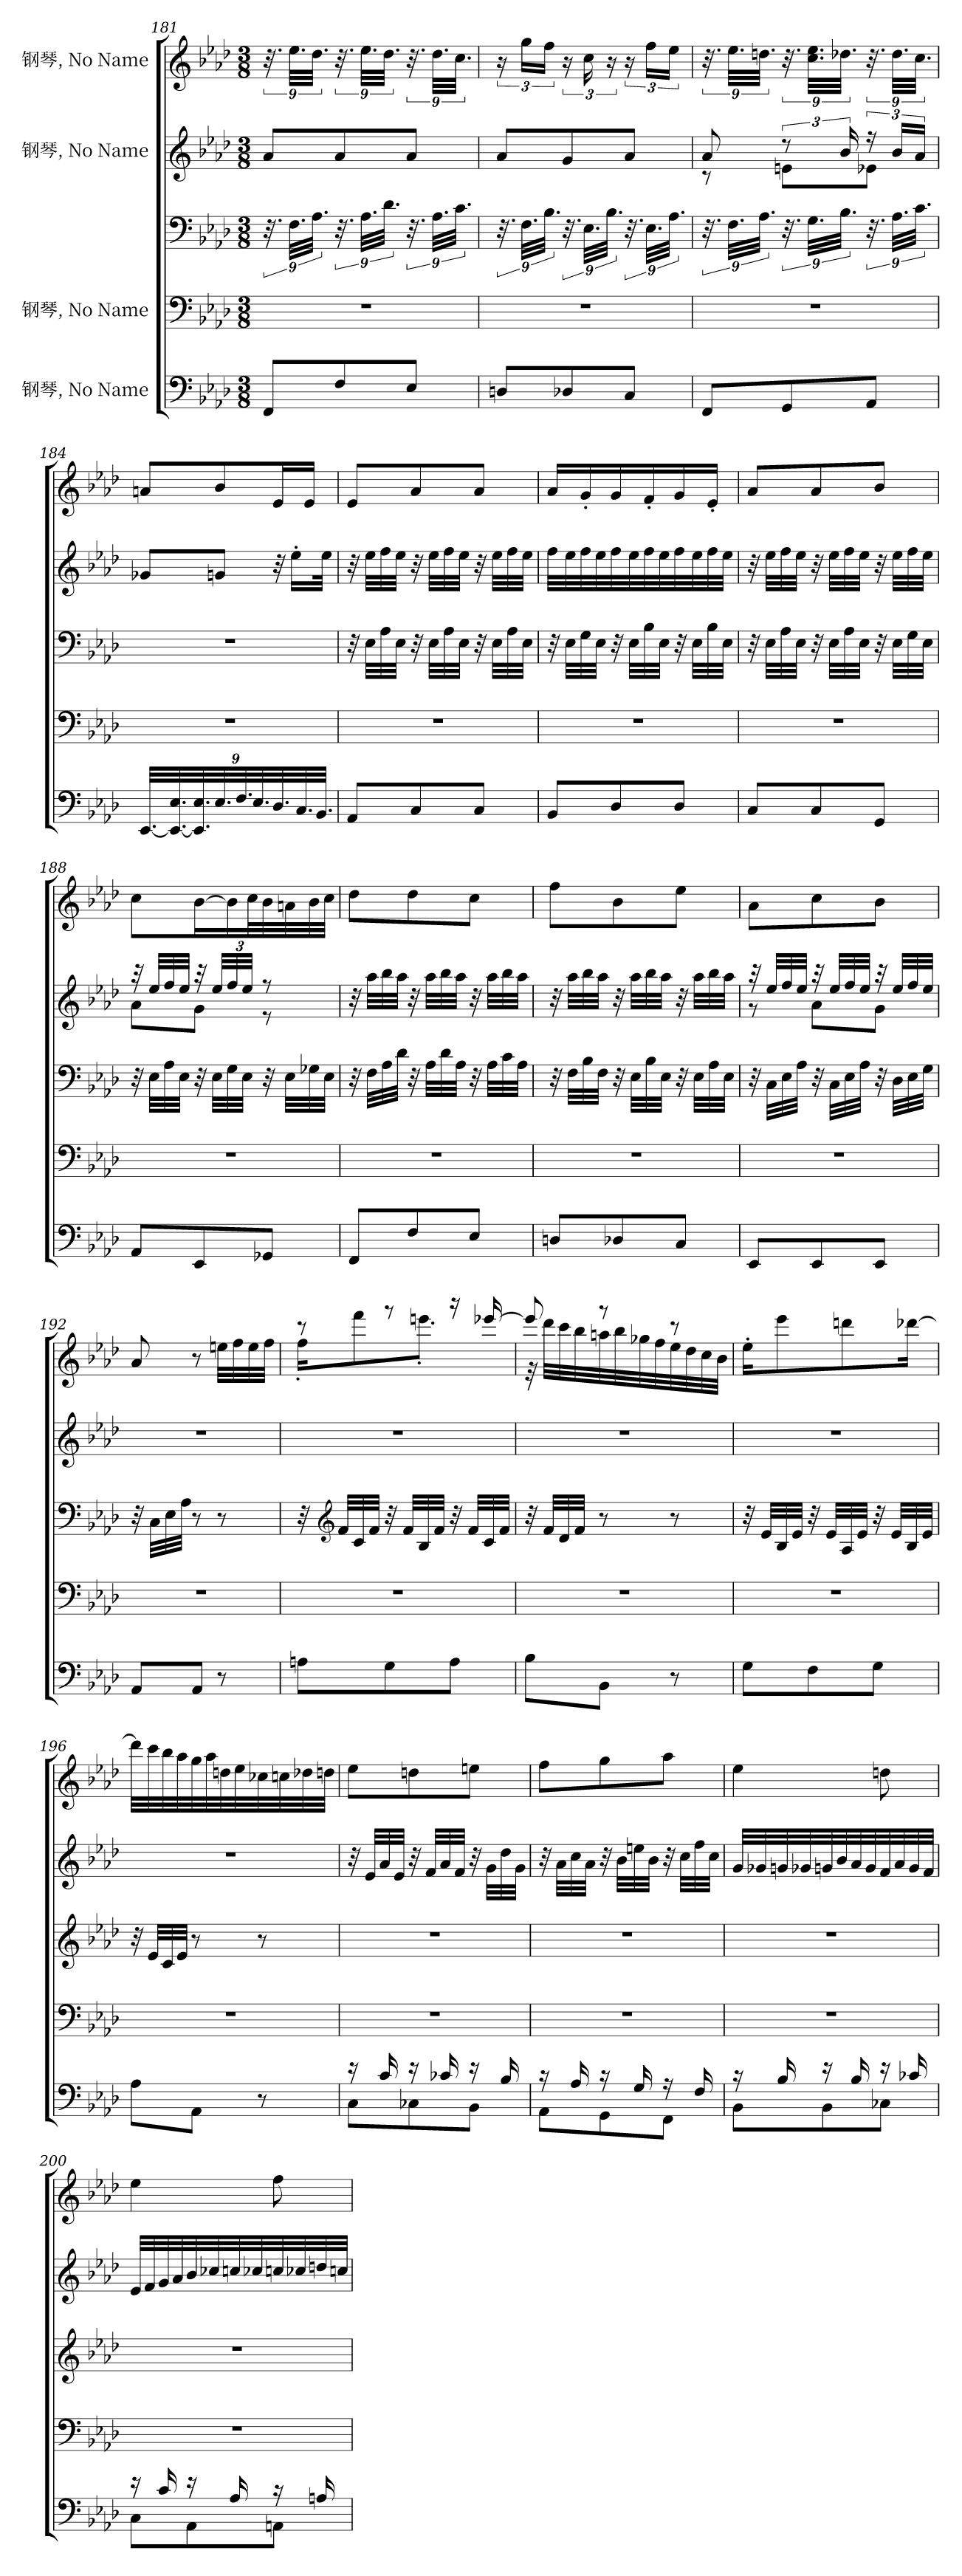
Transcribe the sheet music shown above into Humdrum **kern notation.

**kern	**kern	**kern	**kern	**kern
*part4	*part3	*part3	*part2	*part1
*staff5	*staff4	*staff3	*staff2	*staff1
*I"钢琴, No Name	*I"钢琴, No Name	*	*I"钢琴, No Name	*I"钢琴, No Name
!!LO:PB:g=z
*clefF4	*clefF4	*clefF4	*clefG2	*clefG2
*k[b-e-a-d-]	*k[b-e-a-d-]	*k[b-e-a-d-]	*k[b-e-a-d-]	*k[b-e-a-d-]
*M3/8	*M3/8	*M3/8	*M3/8	*M3/8
*MM65	*MM65	*MM65	*MM65	*MM65
=181	=181	=181	=181	=181
8FF/L	4.r	36.r	8a-/L	36.r
.	.	36.F\LLL	.	36.ee-\LLL
.	.	36.A-\JJJ	.	36.dd-\JJJ
8F/	.	36.r	8a-/	36.r
.	.	36.A-\LLL	.	36.ee-\LLL
.	.	36.d-\JJJ	.	36.dd-\JJJ
8E-/J	.	36.r	8a-/J	36.r
.	.	36.A-\LLL	.	36.dd-\LLL
.	.	36.c\JJJ	.	36.cc\JJJ
=182	=182	=182	=182	=182
8Dn/L	4.r	36.r	8a-/L	24r
.	.	36.F\LLL	.	24gg\LL
.	.	36.B-\JJJ	.	24ff\JJ
8D-X/	.	36.r	8g/	24r
.	.	36.E-\LLL	.	24cc\
.	.	36.B-\JJJ	.	24r
8C/J	.	36.r	8a-/J	24r
.	.	36.E-\LLL	.	24ff\LL
.	.	36.A-\JJJ	.	24ee-\JJ
!!LO:LB:g=z
=183	=183	=183	=183	=183
*	*	*	*^	*
8FF/L	4.r	36.r	8a-/	8r	36.r
.	.	36.F\LLL	.	.	36.ee-\LLL
.	.	36.A-\JJJ	.	.	36.ddn\JJJ
8GG/	.	36.r	12r	8en\L	36.r
.	.	36.G\LLL	.	.	36.cc\ 36.ee-\LLL
.	.	36.B-\JJJ	24b-/	.	36.dd-X\JJJ
8AA-/J	.	36.r	24r	8e-X\J	36.r
.	.	36.A-\LLL	24b-/LL	.	36.dd-\LLL
.	.	36.c\JJJ	24a-/JJ	.	36.cc\JJJ
*	*	*	*v	*v	*
=184	=184	=184	=184	=184
*Xbrackettup	*	*	*	*
[36.EE-/LLL	4.r	4.r	8g-X/L	8an/L
36.EE-/_ 36.E-/	.	.	.	.
36.EE-/] 36.E-/	.	.	.	.
36.E-/	.	.	8gn/J	8b-/
36.F/	.	.	.	.
36.E-/	.	.	.	.
*	*	*	*	*MM65
36.D-/	.	.	32r	16e-/L
.	.	.	16ee-'\LL	.
36.C/	.	.	.	.
.	.	.	.	16e-/JJ
36.BB-/JJJ	.	.	.	.
.	.	.	32ee-\JJk	.
!!LO:PB:g=z
=185	=185	=185	=185	=185
*	*	*	*	*MM65
8AA-/L	4.r	32r	32r	8e-/L
.	.	32E-\LLL	32ee-\LLL	.
.	.	32A-\	32ff\	.
.	.	32E-\JJJ	32ee-\JJJ	.
8C/	.	32r	32r	8a-/
.	.	32E-\LLL	32ee-\LLL	.
.	.	32A-\	32ff\	.
.	.	32E-\JJJ	32ee-\JJJ	.
8C/J	.	32r	32r	8a-/J
.	.	32E-\LLL	32ee-\LLL	.
.	.	32A-\	32ff\	.
.	.	32E-\JJJ	32ee-\JJJ	.
=186	=186	=186	=186	=186
8BB-/L	4.r	32r	32ff\LLL	16a-/LL
.	.	32E-\LLL	32ee-\	.
.	.	32G\	32ff\	16g'/
.	.	32E-\JJJ	32ee-\	.
8D-/	.	32r	32ff\	16g/
.	.	32E-\LLL	32ee-\	.
.	.	32B-\	32ff\	16f'/
.	.	32E-\JJJ	32ee-\	.
8D-/J	.	32r	32ff\	16g/
.	.	32E-\LLL	32ee-\	.
.	.	32B-\	32ff\	16e-'/JJ
.	.	32E-\JJJ	32ee-\JJJ	.
=187	=187	=187	=187	=187
8C/L	4.r	32r	32r	8a-/L
.	.	32E-\LLL	32ee-\LLL	.
.	.	32A-\	32ff\	.
.	.	32E-\JJJ	32ee-\JJJ	.
8C/	.	32r	32r	8a-/
.	.	32E-\LLL	32ee-\LLL	.
.	.	32A-\	32ff\	.
.	.	32E-\JJJ	32ee-\JJJ	.
8GG/J	.	32r	32r	8b-/J
.	.	32E-\LLL	32ee-\LLL	.
.	.	32G\	32ff\	.
.	.	32E-\JJJ	32ee-\JJJ	.
!!LO:LB:g=z
=188	=188	=188	=188	=188
*	*	*	*^	*
8AA-/L	4.r	32r	32r	8a-\L	8cc\L
.	.	32E-\LLL	32ee-/LLL	.	.
.	.	32A-\	32ff/	.	.
.	.	32E-\JJJ	32ee-/JJJ	.	.
8EE-/	.	32r	32r	8g\J	[16b-\L
.	.	32E-\LLL	32ee-/LLL	.	.
*	*	*	*	*	*Xbrackettup
*	*	*	*	*	*MM63
.	.	32G\	32ff/	.	24b-\]
.	.	32E-\JJJ	32ee-/JJJ	.	.
.	.	.	.	.	48cc\L
8GG-X/J	.	32r	8r	8r	32b-\
.	.	32E-\LLL	.	.	32an\
.	.	32G-X\	.	.	32b-\
*	*	*	*	*	*MM63
.	.	32E-\JJJ	.	.	32cc\JJJ
*	*	*	*v	*v	*
=189	=189	=189	=189	=189
*	*	*	*	*MM65
8FF/L	4.r	32r	32r	8dd-\L
.	.	32F\LLL	32aa-\LLL	.
.	.	32A-\	32bb-\	.
.	.	32d-\JJJ	32aa-\JJJ	.
8F/	.	32r	32r	8dd-\
.	.	32A-\LLL	32aa-\LLL	.
.	.	32d-\	32bb-\	.
.	.	32A-\JJJ	32aa-\JJJ	.
8E-/J	.	32r	32r	8cc\J
.	.	32A-\LLL	32aa-\LLL	.
.	.	32c\	32bb-\	.
.	.	32A-\JJJ	32aa-\JJJ	.
!!LO:PB:g=z
=190	=190	=190	=190	=190
8Dn/L	4.r	32r	32r	8ff\L
.	.	32F\LLL	32aa-\LLL	.
.	.	32B-\	32bb-\	.
.	.	32F\JJJ	32aa-\JJJ	.
8D-X/	.	32r	32r	8b-\
.	.	32E-\LLL	32aa-\LLL	.
.	.	32B-\	32bb-\	.
.	.	32E-\JJJ	32aa-\JJJ	.
8C/J	.	32r	32r	8ee-\J
.	.	32E-\LLL	32aa-\LLL	.
.	.	32A-\	32bb-\	.
.	.	32E-\JJJ	32aa-\JJJ	.
=191	=191	=191	=191	=191
*	*	*	*^	*
8EE-/L	4.r	32r	32r	8r	8a-\L
.	.	32C\LLL	32ee-/LLL	.	.
.	.	32E-\	32ff/	.	.
.	.	32A-\JJJ	32ee-/JJJ	.	.
8EE-/	.	32r	32r	8a-\L	8cc\
.	.	32C\LLL	32ee-/LLL	.	.
.	.	32E-\	32ff/	.	.
.	.	32A-\JJJ	32ee-/JJJ	.	.
8EE-/J	.	32r	32r	8g\J	8b-\J
.	.	32D-\LLL	32ee-/LLL	.	.
.	.	32E-\	32ff/	.	.
.	.	32G\JJJ	32ee-/JJJ	.	.
*	*	*	*v	*v	*
=192	=192	=192	=192	=192
8AA-/L	4.r	32r	4.r	8a-/
.	.	32C\LLL	.	.
.	.	32E-\	.	.
.	.	32A-\JJJ	.	.
8AA-/J	.	8r	.	8r
*	*	*	*	*MM65
8r	.	8r	.	32een\LLL
.	.	.	.	32ff\
.	.	.	.	32ee\
*	*	*	*	*MM63
.	.	.	.	32ff\JJJ
!!LO:LB:g=z
=193	=193	=193	=193	=193
*	*	*	*	*MM65
*	*	*	*	*^
8An\L	4.r	32r	4.r	8r	16ff'\KL
*	*	*clefG2	*	*	*
.	.	32f/LLL	.	.	.
*	*	*	*	*MM65	*
.	.	32c/	.	.	8fff\
.	.	32f/JJJ	.	.	.
8G\	.	32r	.	8r	.
.	.	32f/LLL	.	.	.
.	.	32B-/	.	.	8.eeen'\J
.	.	32f/JJJ	.	.	.
8A\J	.	32r	.	16r	.
.	.	32f/LLL	.	.	.
.	.	32c/	.	[16eee-X/	.
.	.	32f/JJJ	.	.	.
=194	=194	=194	=194	=194	=194
*	*	*	*	*MM65	*
8B-\L	4.r	32r	4.r	8eee-/]	32r
.	.	32f/LLL	.	.	32ddd-\LLL
.	.	32d-/	.	.	32ccc\
.	.	32f/JJJ	.	.	32bb-\
8BB-\J	.	8r	.	8r	32aan\
.	.	.	.	.	32bb-\
.	.	.	.	.	32gg-X\
.	.	.	.	.	32ff\
8r	.	8r	.	8r	32ee-\
.	.	.	.	.	32dd-\
.	.	.	.	.	32cc\
*	*	*	*	*MM63	*
.	.	.	.	.	32b-\JJJ
*	*	*	*	*v	*v
!!LO:PB:g=z
=195	=195	=195	=195	=195
*	*	*	*	*MM65
8G\L	4.r	32r	4.r	16ee-'\KL
.	.	32e-/LLL	.	.
*	*	*	*	*MM65
.	.	32B-/	.	8eee-\
.	.	32e-/JJJ	.	.
8F\	.	32r	.	.
.	.	32e-/LLL	.	.
.	.	32A-/	.	8dddn\
.	.	32e-/JJJ	.	.
8G\J	.	32r	.	.
.	.	32e-/LLL	.	.
.	.	32B-/	.	[16ddd-X\Jk
.	.	32e-/JJJ	.	.
=196	=196	=196	=196	=196
*	*	*	*	*MM65
8A-\L	4.r	32r	4.r	32ddd-\LLL]
.	.	32e-/LLL	.	32ccc\
.	.	32c/	.	32bb-\
.	.	32e-/JJJ	.	32aa-\
8AA-\J	.	8r	.	32gg\
.	.	.	.	32aa-\
.	.	.	.	32ddn\
.	.	.	.	32ee-\
8r	.	8r	.	32cc-X\
.	.	.	.	32ccn\
*	*	*	*	*MM63
.	.	.	.	32dd-X\
*	*	*	*	*MM56
.	.	.	.	32ddn\JJJ
=197	=197	=197	=197	=197
*	*	*	*	*MM65
*^	*	*	*	*
16r	8C\L	4.r	4.r	32r	8ee-\L
.	.	.	.	32e-/LLL	.
16c/	.	.	.	32a-/	.
.	.	.	.	32e-/JJJ	.
16r	8C-X\	.	.	32r	8ddn\
.	.	.	.	32f/LLL	.
16c-X/	.	.	.	32a-/	.
.	.	.	.	32f/JJJ	.
16r	8BB-\J	.	.	32r	8een\J
.	.	.	.	32g\LLL	.
16B-/	.	.	.	32dd-\	.
.	.	.	.	32g\JJJ	.
!!LO:LB:g=z
=198	=198	=198	=198	=198	=198
16r	8AA-\L	4.r	4.r	32r	8ff\L
.	.	.	.	32a-\LLL	.
16A-/	.	.	.	32cc\	.
.	.	.	.	32a-\JJJ	.
16r	8GG\	.	.	32r	8gg\
.	.	.	.	32b-\LLL	.
16G/	.	.	.	32een\	.
.	.	.	.	32b-\JJJ	.
16r	8FF\J	.	.	32r	8aa-\J
.	.	.	.	32cc\LLL	.
16F/	.	.	.	32ff\	.
.	.	.	.	32cc\JJJ	.
=199	=199	=199	=199	=199	=199
16r	8BB-\L	4.r	4.r	32g/LLL	4ee-\
.	.	.	.	32g-X/	.
16B-/	.	.	.	32gn/	.
.	.	.	.	32g-X/	.
16r	8BB-\	.	.	32gn/	.
.	.	.	.	32b-/	.
16B-/	.	.	.	32a-/	.
.	.	.	.	32g/	.
*	*	*	*	*	*MM65
16r	8C-X\J	.	.	32f/	8ddn\
.	.	.	.	32a-/	.
16c-X/	.	.	.	32g/	.
.	.	.	.	32f/JJJ	.
!!LO:PB:g=z
=200	=200	=200	=200	=200	=200
16r	8C\L	4.r	4.r	32e-/LLL	4ee-\
.	.	.	.	32f/	.
16c/	.	.	.	32g/	.
.	.	.	.	32a-/	.
16r	8AA-\	.	.	32b-/	.
.	.	.	.	32cc-X/	.
16A-/	.	.	.	32ccn/	.
.	.	.	.	32cc-X/	.
*	*	*	*	*	*MM65
16r	8AAn\J	.	.	32ccn/	8ff\
.	.	.	.	32cc-X/	.
16An/	.	.	.	32ddn/	.
.	.	.	.	32ccn/JJJ	.
*v	*v	*	*	*	*
=	=	=	=	=
*-	*-	*-	*-	*-
